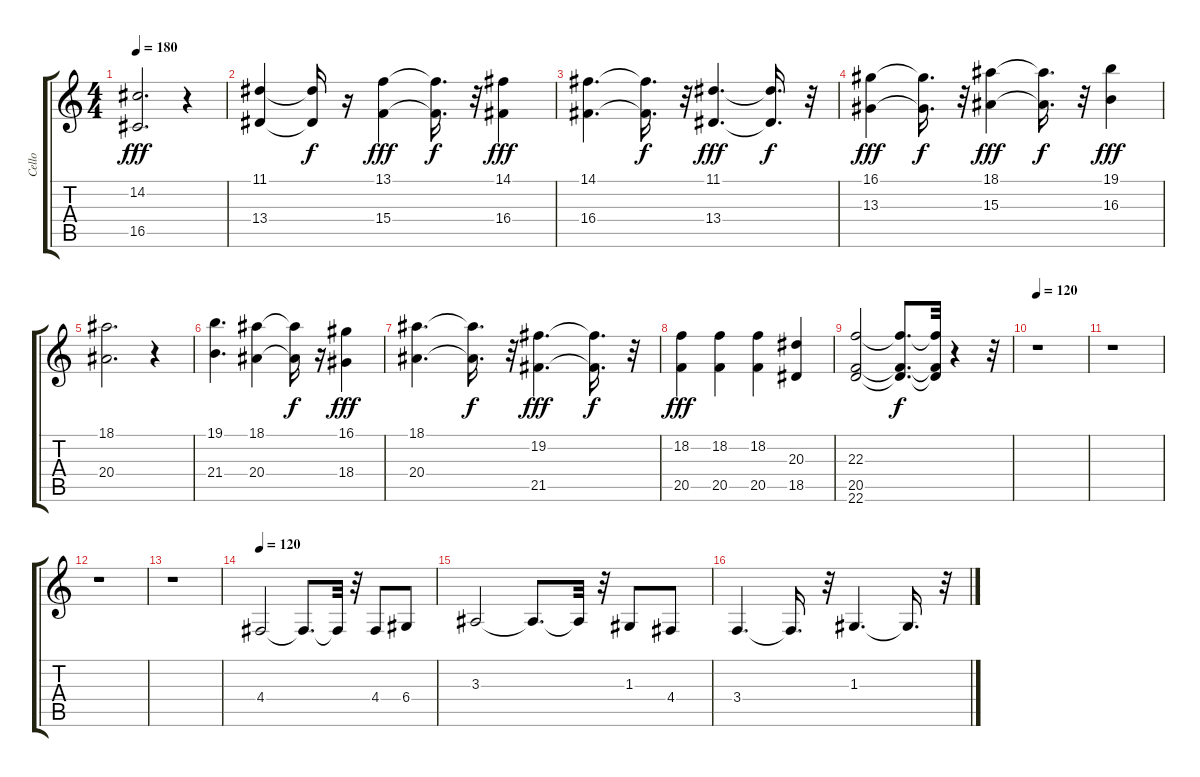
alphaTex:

\track ("Cello" "Cello") {instrument cello}
\staff {score tabs}
\tuning (E4 B3 G3 D3 A2 E2) {hide}
\ts (4 4)
\tempo 180
\clef g2
\ks c
(14.2 16.5).2{d dy fff} r.4 |
(11.1 13.4).4 (11.1{t} 13.4{t}).16{dy f} r.16 (13.1 15.4).4{dy fff} (13.1{t} 15.4{t}).16{d dy f} r.32 (14.1 16.4).4{dy fff} |
(14.1 16.4).4{d} (14.1{t} 16.4{t}).16{d dy f} r.32 (11.1 13.4).4{d dy fff} (11.1{t} 13.4{t}).16{d dy f} r.32 |
(16.1 13.3).4{dy fff} (16.1{t} 13.3{t}).16{d dy f} r.32 (18.1 15.3).4{dy fff} (18.1{t} 15.3{t}).16{d dy f} r.32 (19.1 16.3).4{dy fff} |
(18.1 20.4).2{d} r.4 |
(19.1 21.4).4{d} (18.1 20.4).4 (18.1{t} 20.4{t}).16{dy f} r.16 (16.1 18.4).4{dy fff} |
(18.1 20.4).4{d} (18.1{t} 20.4{t}).16{d dy f} r.32 (19.2 21.5).4{d dy fff} (19.2{t} 21.5{t}).16{d dy f} r.32 |
(18.2 20.5).4{dy fff} (18.2 20.5).4 (18.2 20.5).4 (20.3 18.5).4 |
(22.3 20.5 22.6).2 (22.3{t} 20.5{t} 22.6{t}).8{d dy f} (22.3{t} 20.5{t} 22.6{t}).32 r.4 r.32 |
\tempo 120
r.1 |
r.1 |
r.1 |
r.1 |
\tempo 120
4.4.2 4.4{t}.8{d} 4.4{t}.32 r.32 4.4.8 6.4.8 |
3.3.2 3.3{t}.8{d} 3.3{t}.32 r.32 1.3.8 4.4.8 |
3.4.4{d} 3.4{t}.16{d} r.32 1.3.4{d} 1.3{t}.16{d} r.32
